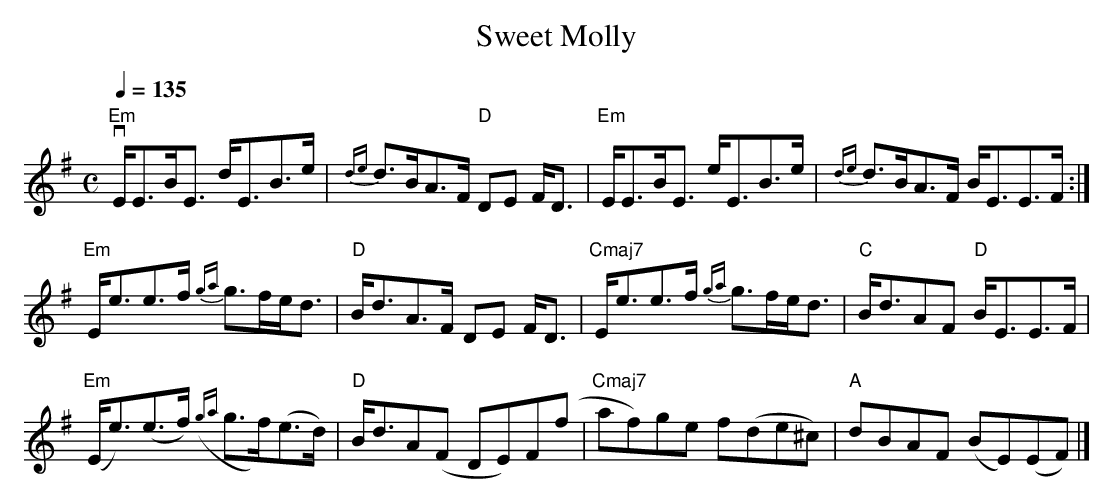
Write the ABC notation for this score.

X:1
T:Sweet Molly
M:C
Q:1/4=135
K:Em
"Em"vE<EB<E d<EB>e| {de}d>BA>F "D"DE F<D| "Em"E<EB<E e<EB>e| {de}d>BA>F B<EE>F:|
"Em"E<ee>f {ga}g>fe<d|"D"B<dA>F DE F<D| "Cmaj7"E<ee>f {ga}g>fe<d| "C"B<dAF "D"B<EE>F|
"Em"(E<e)(e>f) ({ga}g>f)(e>d)| "D"B<dA(F DE)F(f| "Cmaj7"af)ge f(de^c)| "A"dBAF (BE)(EF)|]
